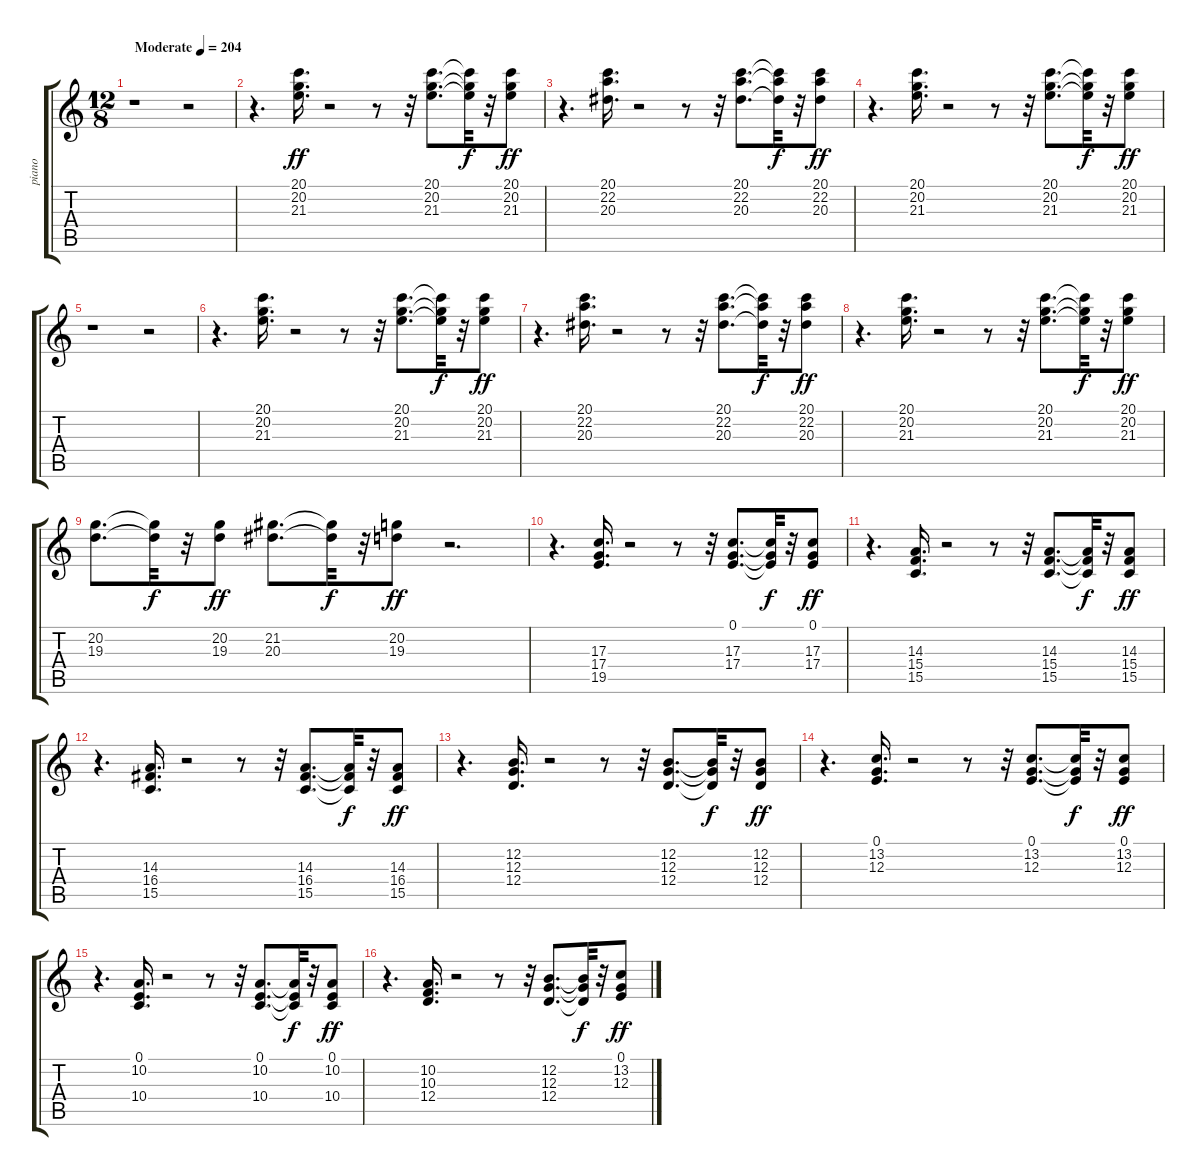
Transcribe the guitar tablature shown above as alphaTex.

\track ("piano" "piano") {instrument acousticgrandpiano}
\staff {score tabs}
\tuning (E4 B3 G3 D3 A2 E2) {hide}
\ts (12 8)
\tempo (204 "Moderate")
\clef g2
\ks c
r.1{dy ff instrument acousticgrandpiano} r.2 |
r.4{d} (20.1 20.2 21.3).16{d} r.2 r.8 r.32 (20.1 20.2 21.3).8{d} (20.1{t} 20.2{t} 21.3{t}).32{dy f} r.32 (20.1 20.2 21.3).8{dy ff} |
r.4{d} (20.1 22.2 20.3).16{d} r.2 r.8 r.32 (20.1 22.2 20.3).8{d} (20.1{t} 22.2{t} 20.3{t}).32{dy f} r.32 (20.1 22.2 20.3).8{dy ff} |
r.4{d} (20.1 20.2 21.3).16{d} r.2 r.8 r.32 (20.1 20.2 21.3).8{d} (20.1{t} 20.2{t} 21.3{t}).32{dy f} r.32 (20.1 20.2 21.3).8{dy ff} |
r.1 r.2 |
r.4{d} (20.1 20.2 21.3).16{d} r.2 r.8 r.32 (20.1 20.2 21.3).8{d} (20.1{t} 20.2{t} 21.3{t}).32{dy f} r.32 (20.1 20.2 21.3).8{dy ff} |
r.4{d} (20.1 22.2 20.3).16{d} r.2 r.8 r.32 (20.1 22.2 20.3).8{d} (20.1{t} 22.2{t} 20.3{t}).32{dy f} r.32 (20.1 22.2 20.3).8{dy ff} |
r.4{d} (20.1 20.2 21.3).16{d} r.2 r.8 r.32 (20.1 20.2 21.3).8{d} (20.1{t} 20.2{t} 21.3{t}).32{dy f} r.32 (20.1 20.2 21.3).8{dy ff} |
(20.2 19.3).8{d} (20.2{t} 19.3{t}).32{dy f} r.32 (20.2 19.3).8{dy ff} (21.2 20.3).8{d} (21.2{t} 20.3{t}).32{dy f} r.32 (20.2 19.3).8{dy ff} r.2{d} |
r.4{d} (17.3 17.4 19.5).16{d} r.2 r.8 r.32 (0.1 17.3 17.4).8{d} (0.1{t} 17.3{t} 17.4{t}).32{dy f} r.32 (0.1 17.3 17.4).8{dy ff} |
r.4{d} (14.3 15.4 15.5).16{d} r.2 r.8 r.32 (14.3 15.4 15.5).8{d} (14.3{t} 15.4{t} 15.5{t}).32{dy f} r.32 (14.3 15.4 15.5).8{dy ff} |
r.4{d} (14.3 16.4 15.5).16{d} r.2 r.8 r.32 (14.3 16.4 15.5).8{d} (14.3{t} 16.4{t} 15.5{t}).32{dy f} r.32 (14.3 16.4 15.5).8{dy ff} |
r.4{d} (12.2 12.3 12.4).16{d} r.2 r.8 r.32 (12.2 12.3 12.4).8{d} (12.2{t} 12.3{t} 12.4{t}).32{dy f} r.32 (12.2 12.3 12.4).8{dy ff} |
r.4{d} (0.1 13.2 12.3).16{d} r.2 r.8 r.32 (0.1 13.2 12.3).8{d} (0.1{t} 13.2{t} 12.3{t}).32{dy f} r.32 (0.1 13.2 12.3).8{dy ff} |
r.4{d} (0.1 10.2 10.4).16{d} r.2 r.8 r.32 (0.1 10.2 10.4).8{d} (0.1{t} 10.2{t} 10.4{t}).32{dy f} r.32 (0.1 10.2 10.4).8{dy ff} |
r.4{d} (10.2 10.3 12.4).16{d} r.2 r.8 r.32 (12.2 12.3 12.4).8{d} (12.2{t} 12.3{t} 12.4{t}).32{dy f} r.32 (0.1 13.2 12.3).8{dy ff}
